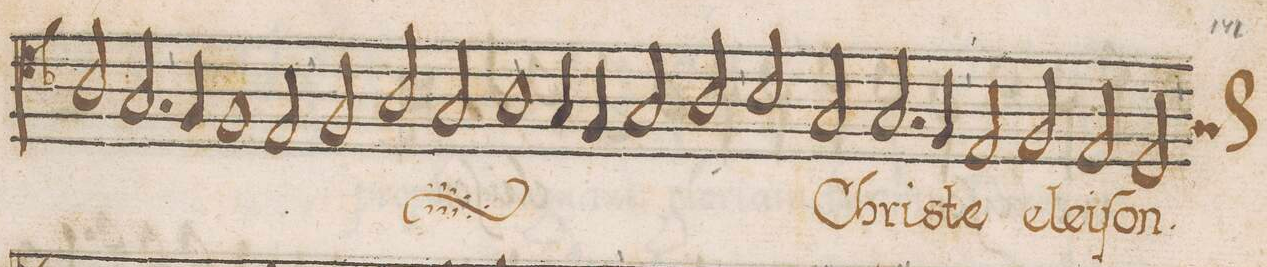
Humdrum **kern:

**kern	**text
*I"ALTVS	*
*clefC4	*
*k[b-]	*
*met(C|)	*
*M2/1	*
2A/	.
2.G/	-ste
=26-	=26-
4F/	e-
1F	-le-
2E/	-i-
=27-	=27-
2F/	-ſon
2A/	Chri-
2G/	.
1A\	-ste
=28-	=28-
4G/	e-
4F/	.
2G/	-le-
2A/	.
=29-	=29-
2B-/	-i-
2G/	-ſon
*	*Xij
2.G/	Chri-
4F/	.
=30-	=30-
2E/	-ste
2F/	e-
2E/	-lei-
*custos:G	*
2D/	-ſon
=31-	=31-
*	*ij
*-	*-
